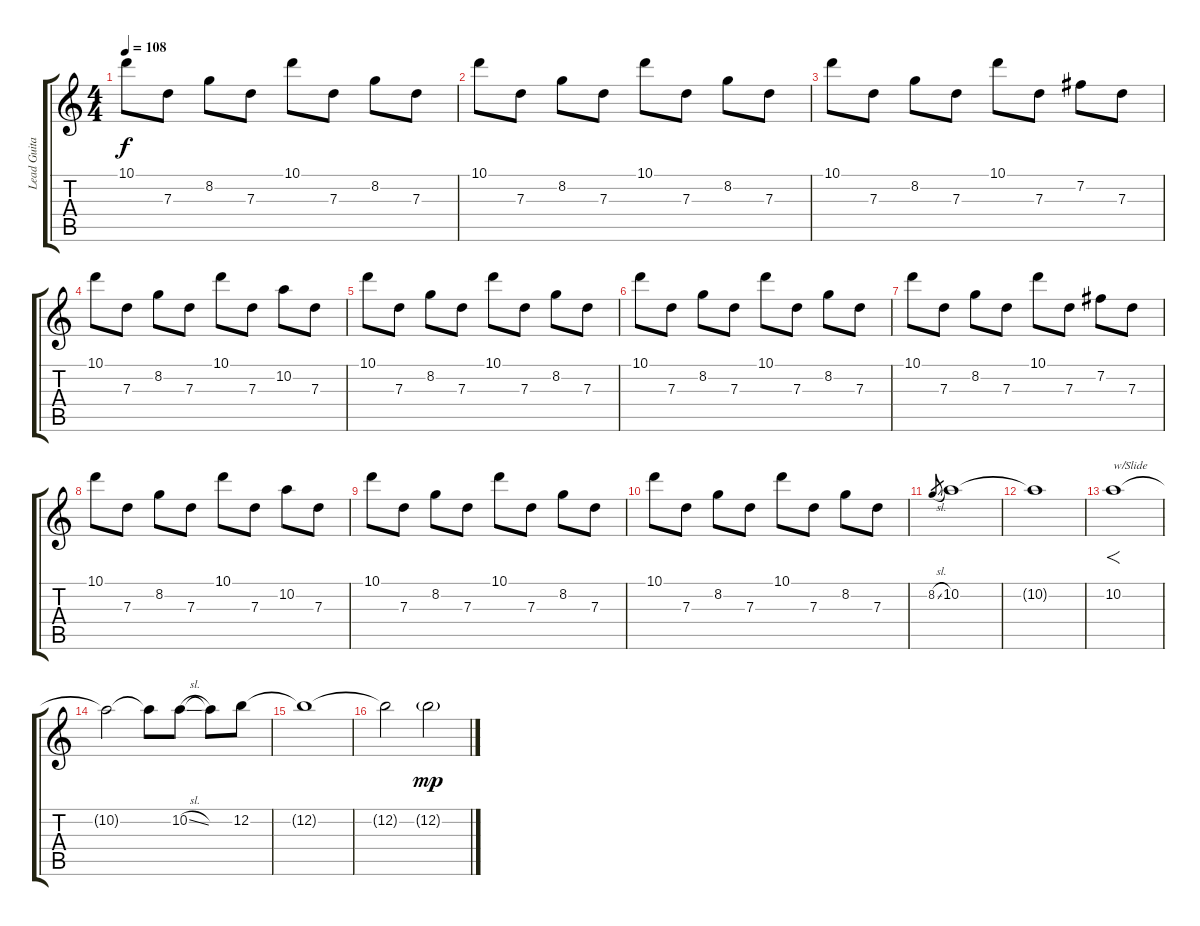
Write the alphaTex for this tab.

\track ("Lead Guitar" "Lead Guita") {instrument distortionguitar}
\staff {score tabs}
\tuning (E4 B3 G3 D3 A2 E2) {hide}
\ts (4 4)
\tempo 108
\clef g2
\ks c
10.1.8{dy f volume 10} 7.3.8 8.2.8 7.3.8 10.1.8 7.3.8 8.2.8 7.3.8 |
10.1.8 7.3.8 8.2.8 7.3.8 10.1.8 7.3.8 8.2.8 7.3.8 |
10.1.8 7.3.8 8.2.8 7.3.8 10.1.8 7.3.8 7.2.8 7.3.8 |
10.1.8 7.3.8 8.2.8 7.3.8 10.1.8 7.3.8 10.2.8 7.3.8 |
10.1.8 7.3.8 8.2.8 7.3.8 10.1.8 7.3.8 8.2.8 7.3.8 |
10.1.8 7.3.8 8.2.8 7.3.8 10.1.8 7.3.8 8.2.8 7.3.8 |
10.1.8 7.3.8 8.2.8 7.3.8 10.1.8 7.3.8 7.2.8 7.3.8 |
10.1.8 7.3.8 8.2.8 7.3.8 10.1.8 7.3.8 10.2.8 7.3.8 |
10.1.8 7.3.8 8.2.8 7.3.8 10.1.8 7.3.8 8.2.8 7.3.8 |
10.1.8 7.3.8 8.2.8 7.3.8 10.1.8 7.3.8 8.2.8 7.3.8 |
8.2{sl}.8{gr} 10.2.1{volume 0} |
10.2{t}.1 |
10.2.1{f txt "w/Slide" volume 12} |
10.2{t}.2 10.2{t}.8 10.2{sl}.8 10.2{t}.8 12.2.8 |
12.2{t}.1 |
12.2{t}.2 12.2{sl g}.2{dy mp}
